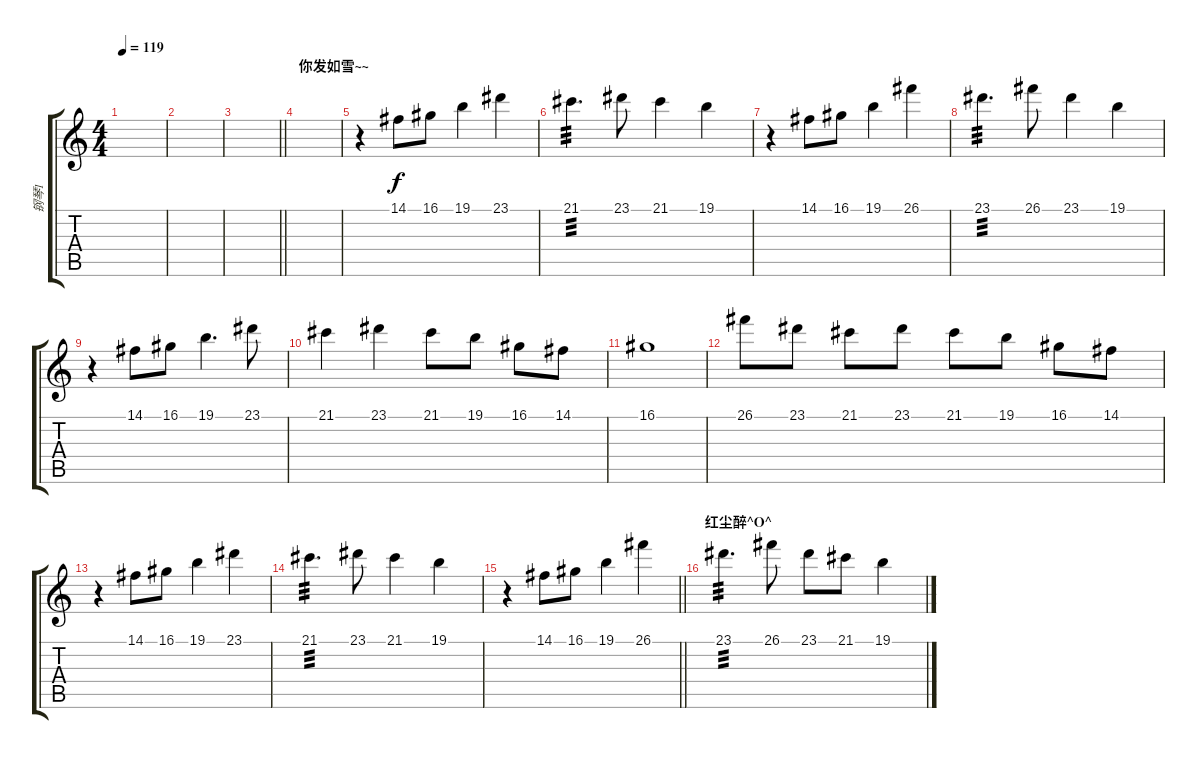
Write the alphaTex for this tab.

\track ("钢琴1" "钢琴1") {instrument brightacousticpiano}
\staff {score tabs}
\tuning (E4 B3 G3 D3 A2 E2) {hide}
\ts (4 4)
\tempo 119
\clef g2
\ks c
|
|
\barLineRight lightlight
|
\section ("" "你发如雪~~")
|
r.4 14.1.8 16.1.8 19.1.4 23.1.4 |
21.1.4{d tp 3} 23.1.8 21.1.4 19.1.4 |
r.4 14.1.8 16.1.8 19.1.4 26.1.4 |
23.1.4{d tp 3} 26.1.8 23.1.4 19.1.4 |
r.4 14.1.8 16.1.8 19.1.4{d} 23.1.8 |
21.1.4 23.1.4 21.1.8 19.1.8 16.1.8 14.1.8 |
16.1.1 |
26.1.8 23.1.8 21.1.8 23.1.8 21.1.8 19.1.8 16.1.8 14.1.8 |
r.4 14.1.8 16.1.8 19.1.4 23.1.4 |
21.1.4{d tp 3} 23.1.8 21.1.4 19.1.4 |
\barLineRight lightlight
r.4 14.1.8 16.1.8 19.1.4 26.1.4 |
\section ("" "红尘醉^O^")
23.1.4{d tp 3} 26.1.8 23.1.8 21.1.8 19.1.4
